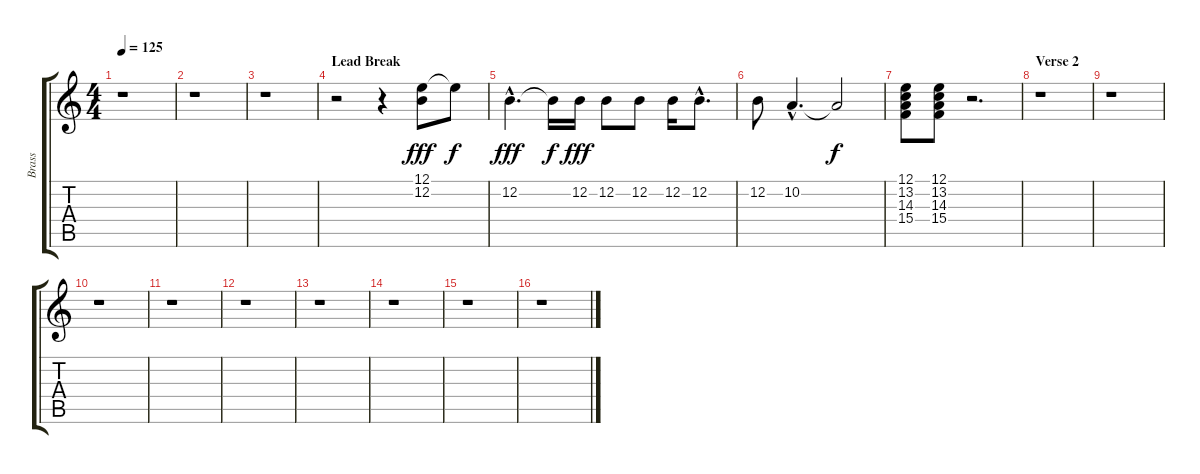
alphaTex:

\track ("Brass" "Brass") {instrument tuba}
\staff {score tabs}
\tuning (E4 B3 G3 D3 A2 E2) {hide}
\ts (4 4)
\tempo 125
\clef g2
\ks c
r.1{dy f} |
r.1 |
r.1 |
\section ("" "Lead Break")
r.2 r.4 (12.1 12.2).8{dy fff} 12.1{t}.8{dy f} |
12.2{hac}.4{d dy fff} 12.2{t}.16{dy f} 12.2.16{dy fff} 12.2.8 12.2.8 12.2.16 12.2{hac}.8{d} |
12.2.8 10.2{hac}.4{d} 10.2{t}.2{dy f} |
(12.1 13.2 14.3 15.4).8 (12.1 13.2 14.3 15.4).8 r.2{d} |
\section ("" "Verse 2")
r.1 |
r.1 |
r.1 |
r.1 |
r.1 |
r.1 |
r.1 |
r.1 |
r.1
